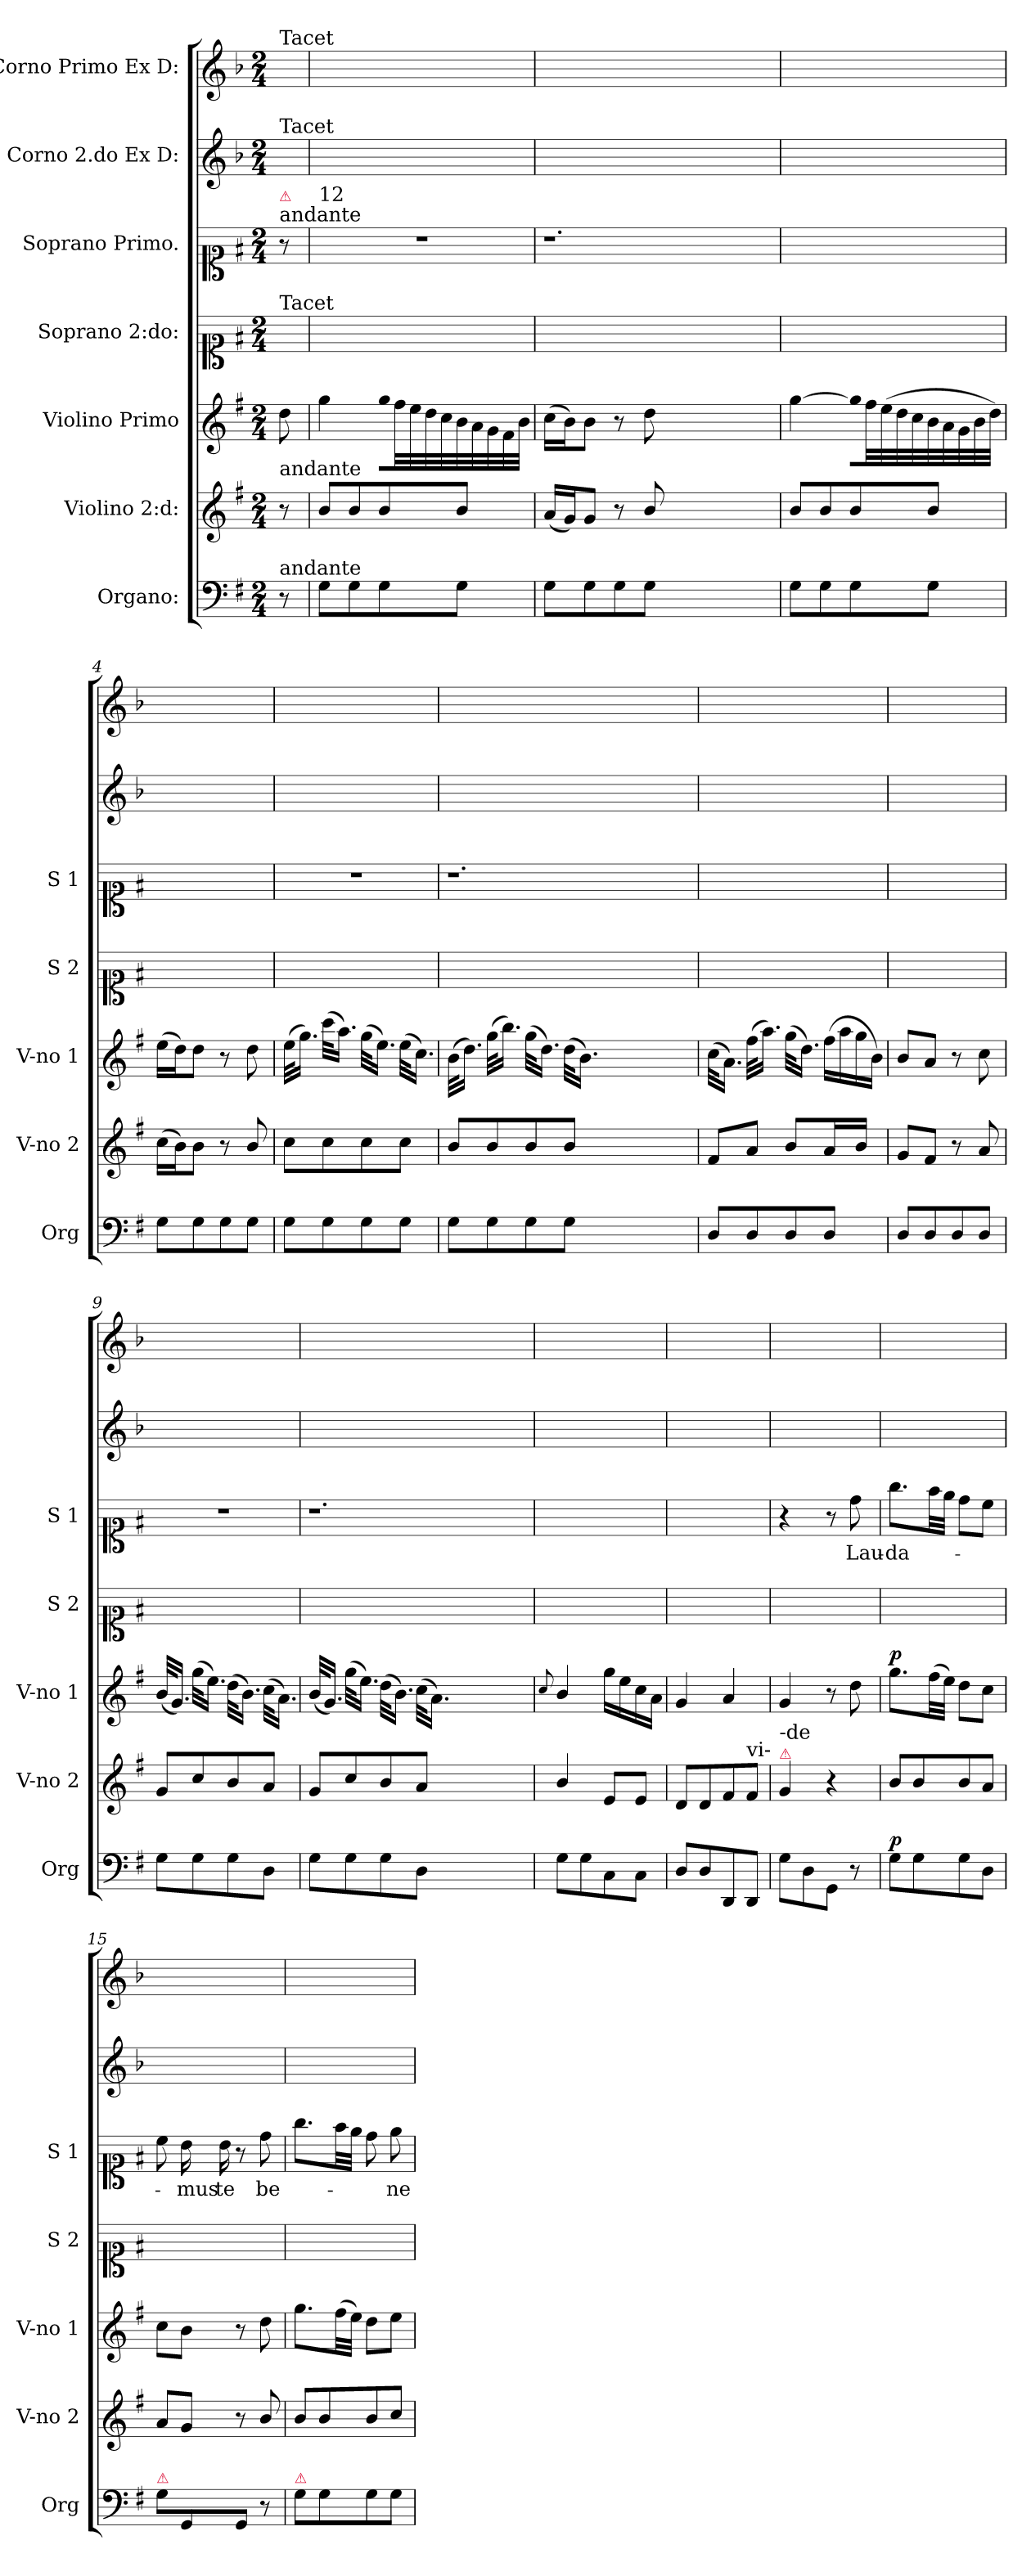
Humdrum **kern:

**kern	**dynam	**kern	**kern	**dynam	**kern	**kern	**text	**kern	**kern
*part7	*part7	*part6	*part5	*part5	*part4	*part3	*part3	*part2	*part1
*staff7	*staff7	*staff6	*staff5	*staff5	*staff4	*staff3	*staff3	*staff2	*staff1
*I"Organo:	*	*I"Violino 2:d:	*I"Violino Primo	*	*I"Soprano 2:do:	*I"Soprano Primo.	*	*I"Corno 2.do Ex D:	*I"Corno Primo Ex D:
*I'Org	*	*I'V-no 2	*I'V-no 1	*	*I'S 2	*I'S 1	*	*	*
*clefF4	*	*clefG2	*clefG2	*	*clefC1	*clefC1	*	*clefG2	*clefG2
*	*	*	*	*	*	*	*	*ITrd6c10	*ITrd6c10
*k[f#]	*	*k[f#]	*k[f#]	*	*k[f#]	*k[f#]	*	*k[f#]	*k[f#]
*M2/4	*	*M2/4	*M2/4	*	*M2/4	*M2/4	*	*M2/4	*M2/4
=	=	=	=	=	=	=	=	=	=
!	!	!	!	!	!	!	!	!	!LO:TX:a:t=Tacet
!	!	!	!	!	!	!	!	!LO:TX:a:t=Tacet	!
!	!	!	!	!	!	!LO:TX:a:t=andante	!	!	!
!	!	!	!	!	!	!LO:TX:a:color=crimson:t=⚠	!	!	!
!	!	!	!	!	!LO:TX:a:t=Tacet	!	!	!	!
!	!	!LO:TX:a:t=andante	!	!	!	!	!	!	!
!LO:TX:a:t=andante	!	!	!	!	!	!	!	!	!
8r	.	8r	8dd\	.	8ryy	8r	.	8ryy	8ryy
=1	=1	=1	=1	=1	=1	=1	=1	=1	=1
!	!	!	!	!	!	!LO:TX:a:t=12	!	!	!
8G\L	.	8b/L	4gg\	.	2ryy	2r	.	2ryy	2ryy
8G\	.	8b/	.	.	.	.	.	.	.
*	*	*	*Xtuplet	*	*	*	*	*	*
!	!	!	!LO:N:vis=8	!	!	!	!	!	!
8G\	.	8b/	40gg\L	.	.	.	.	.	.
.	.	.	40ff#\LL	.	.	.	.	.	.
.	.	.	40ee\	.	.	.	.	.	.
.	.	.	40dd\	.	.	.	.	.	.
.	.	.	40cc\	.	.	.	.	.	.
8G\J	.	8b/J	40b\	.	.	.	.	.	.
.	.	.	40a\	.	.	.	.	.	.
.	.	.	40g\	.	.	.	.	.	.
.	.	.	40f#\	.	.	.	.	.	.
.	.	.	40b\JJJ	.	.	.	.	.	.
=2	=2	=2	=2	=2	=2	=2	=2	=2	=2
8G\L	.	(16a/LL	(16cc\LL	.	2ryy	1.r	.	2ryy	2ryy
.	.	16g/J)	16b\J)	.	.	.	.	.	.
8G\	.	8g/J	8b\J	.	.	.	.	.	.
8G\	.	8r	8r	.	.	.	.	.	.
8G\J	.	8b/	8dd\	.	.	.	.	.	.
1ryy	.	1ryy	1ryy	.	1ryy	.	.	1ryy	1ryy
=3	=3	=3	=3	=3	=3	=3	=3	=3	=3
8G\L	.	8b/L	[4gg\	.	2ryy	2ryy	.	2ryy	2ryy
8G\	.	8b/	.	.	.	.	.	.	.
!	!	!	!LO:N:vis=8	!	!	!	!	!	!
8G\	.	8b/	40gg\L]	.	.	.	.	.	.
.	.	.	40ff#\LL	.	.	.	.	.	.
.	.	.	(40ee\	.	.	.	.	.	.
.	.	.	40dd\	.	.	.	.	.	.
.	.	.	40cc\	.	.	.	.	.	.
8G\J	.	8b/J	40b\	.	.	.	.	.	.
.	.	.	40a\	.	.	.	.	.	.
.	.	.	40g\	.	.	.	.	.	.
.	.	.	40b\	.	.	.	.	.	.
.	.	.	40dd\JJJ)	.	.	.	.	.	.
=4	=4	=4	=4	=4	=4	=4	=4	=4	=4
8G\L	.	(16cc\LL	(16ee\LL	.	2ryy	2ryy	.	2ryy	2ryy
.	.	16b\J)	16dd\J)	.	.	.	.	.	.
8G\	.	8b\J	8dd\J	.	.	.	.	.	.
8G\	.	8r	8r	.	.	.	.	.	.
8G\J	.	8b/	8dd\	.	.	.	.	.	.
=5	=5	=5	=5	=5	=5	=5	=5	=5	=5
8G\L	.	8cc\L	(32ee\KLL	.	2ryy	2r	.	2ryy	2ryy
.	.	.	16.gg\JJ)	.	.	.	.	.	.
8G\	.	8cc\	(32ccc\KLL	.	.	.	.	.	.
.	.	.	16.aa\JJ)	.	.	.	.	.	.
8G\	.	8cc\	(32gg\KLL	.	.	.	.	.	.
.	.	.	16.ee\JJ)	.	.	.	.	.	.
8G\J	.	8cc\J	(32ee\KLL	.	.	.	.	.	.
.	.	.	16.cc\JJ)	.	.	.	.	.	.
=6	=6	=6	=6	=6	=6	=6	=6	=6	=6
8G\L	.	8b/L	(32b\KLL	.	2ryy	1.r	.	2ryy	2ryy
.	.	.	16.dd\JJ)	.	.	.	.	.	.
8G\	.	8b/	(32gg\KLL	.	.	.	.	.	.
.	.	.	16.bb\JJ)	.	.	.	.	.	.
8G\	.	8b/	(32gg\KLL	.	.	.	.	.	.
.	.	.	16.dd\JJ)	.	.	.	.	.	.
8G\J	.	8b/J	(32dd\KLL	.	.	.	.	.	.
.	.	.	16.b\JJ)	.	.	.	.	.	.
1ryy	.	1ryy	1ryy	.	1ryy	.	.	1ryy	1ryy
=7	=7	=7	=7	=7	=7	=7	=7	=7	=7
8D/L	.	8f#/L	(32cc\KLL	.	2ryy	2ryy	.	2ryy	2ryy
.	.	.	16.a\JJ)	.	.	.	.	.	.
8D/	.	8a/J	(32ff#\KLL	.	.	.	.	.	.
.	.	.	16.aa\JJ)	.	.	.	.	.	.
8D/	.	8b/L	(32gg\KLL	.	.	.	.	.	.
.	.	.	16.dd\JJ)	.	.	.	.	.	.
!	!	!	!LO:N:vis=16	!	!	!	!	!	!
8D/J	.	16a/L	(32ff#\LL	.	.	.	.	.	.
!	!	!	!LO:N:vis=16	!	!	!	!	!	!
.	.	.	32aa\	.	.	.	.	.	.
!	!	!	!LO:N:vis=16	!	!	!	!	!	!
.	.	16b/JJ	32gg\	.	.	.	.	.	.
!	!	!	!LO:N:vis=16	!	!	!	!	!	!
.	.	.	32b\JJ)	.	.	.	.	.	.
=8	=8	=8	=8	=8	=8	=8	=8	=8	=8
8D/L	.	8g/L	8b/L	.	2ryy	2ryy	.	2ryy	2ryy
8D/	.	8f#/J	8a/J	.	.	.	.	.	.
8D/	.	8r	8r	.	.	.	.	.	.
8D/J	.	8a/	8cc\	.	.	.	.	.	.
=9	=9	=9	=9	=9	=9	=9	=9	=9	=9
8G\L	.	8g/L	(32b/KLL	.	2ryy	2r	.	2ryy	2ryy
.	.	.	16.g/JJ)	.	.	.	.	.	.
8G\	.	8cc/	(32gg\KLL	.	.	.	.	.	.
.	.	.	16.ee\JJ)	.	.	.	.	.	.
8G\	.	8b/	(32dd\KLL	.	.	.	.	.	.
.	.	.	16.b\JJ)	.	.	.	.	.	.
8D\J	.	8a/J	(32cc\KLL	.	.	.	.	.	.
.	.	.	16.a\JJ)	.	.	.	.	.	.
=10	=10	=10	=10	=10	=10	=10	=10	=10	=10
8G\L	.	8g/L	(32b/KLL	.	2ryy	1.r	.	2ryy	2ryy
.	.	.	16.g/JJ)	.	.	.	.	.	.
8G\	.	8cc/	(32gg\KLL	.	.	.	.	.	.
.	.	.	16.ee\JJ)	.	.	.	.	.	.
8G\	.	8b/	(32dd\KLL	.	.	.	.	.	.
.	.	.	16.b\JJ)	.	.	.	.	.	.
8D\J	.	8a/J	(32cc\KLL	.	.	.	.	.	.
.	.	.	16.a\JJ)	.	.	.	.	.	.
1ryy	.	1ryy	1ryy	.	1ryy	.	.	1ryy	1ryy
=11	=11	=11	=11	=11	=11	=11	=11	=11	=11
.	.	.	8qqcc/	.	.	.	.	.	.
8G\L	.	4b/	4b/	.	2ryy	2ryy	.	2ryy	2ryy
8G\	.	.	.	.	.	.	.	.	.
8C\	.	8e/L	16gg\LL	.	.	.	.	.	.
.	.	.	16ee\	.	.	.	.	.	.
8C\J	.	8e/J	16cc\	.	.	.	.	.	.
.	.	.	16a\JJ	.	.	.	.	.	.
=12	=12	=12	=12	=12	=12	=12	=12	=12	=12
8D/L	.	8d/L	4g/	.	2ryy	2ryy	.	2ryy	2ryy
8D/	.	8d/	.	.	.	.	.	.	.
8DD/	.	8f#/	4a/	.	.	.	.	.	.
!	!	!LO:TX:a:t=vi-	!	!	!	!	!	!	!
8DD/J	.	8f#/J	.	.	.	.	.	.	.
=13	=13	=13	=13	=13	=13	=13	=13	=13	=13
!	!	!LO:TX:a:color=crimson:t=⚠	!	!	!	!	!	!	!
!	!	!LO:TX:a:t=-de	!	!	!	!	!	!	!
8G\L	.	4g/	4g/	.	2ryy	4r	.	2ryy	2ryy
8D\	.	.	.	.	.	.	.	.	.
8GG\J	.	4r	8r	.	.	8r	.	.	.
8r	.	.	8dd\	.	.	8dd\	Lau-	.	.
=14	=14	=14	=14	=14	=14	=14	=14	=14	=14
!	!LO:DY:a	!	!	!LO:DY:a	!	!	!	!	!
8G\L	p	8b/L	8.gg\L	p	2ryy	8.gg\L	-da-	2ryy	2ryy
8G\	.	8b/	.	.	.	.	.	.	.
.	.	.	(32ff#\LL	.	.	32ff#\LL	.	.	.
.	.	.	32ee\JJJ)	.	.	32ee\JJJ	.	.	.
8G\	.	8b/	8dd\L	.	.	8dd\L	.	.	.
8D\J	.	8a/J	8cc\J	.	.	8cc\J	.	.	.
=15	=15	=15	=15	=15	=15	=15	=15	=15	=15
!LO:TX:a:color=crimson:t=⚠	!	!	!	!	!	!	!	!	!
8G\L	.	8a/L	8cc\L	.	2ryy	8cc\	.	2ryy	2ryy
8GG/	.	8g/J	8b\J	.	.	16b\	-mus	.	.
.	.	.	.	.	.	16b\	te	.	.
8GG/J	.	8r	8r	.	.	8r	.	.	.
8r	.	8b/	8dd\	.	.	8dd\	be-	.	.
=16	=16	=16	=16	=16	=16	=16	=16	=16	=16
!LO:TX:a:color=crimson:t=⚠	!	!	!	!	!	!	!	!	!
8G\L	.	8b/L	8.gg\L	.	2ryy	8.gg\L	.	2ryy	2ryy
8G\	.	8b/	.	.	.	.	.	.	.
.	.	.	(32ff#\LL	.	.	32ff#\LL	.	.	.
.	.	.	32ee\JJJ)	.	.	32ee\JJJ	.	.	.
8G\	.	8b/	8dd\L	.	.	8dd\	.	.	.
8G\J	.	8cc/J	8ee\J	.	.	8ee\	-ne-	.	.
=	=	=	=	=	=	=	=	=	=
*-	*-	*-	*-	*-	*-	*-	*-	*-	*-
